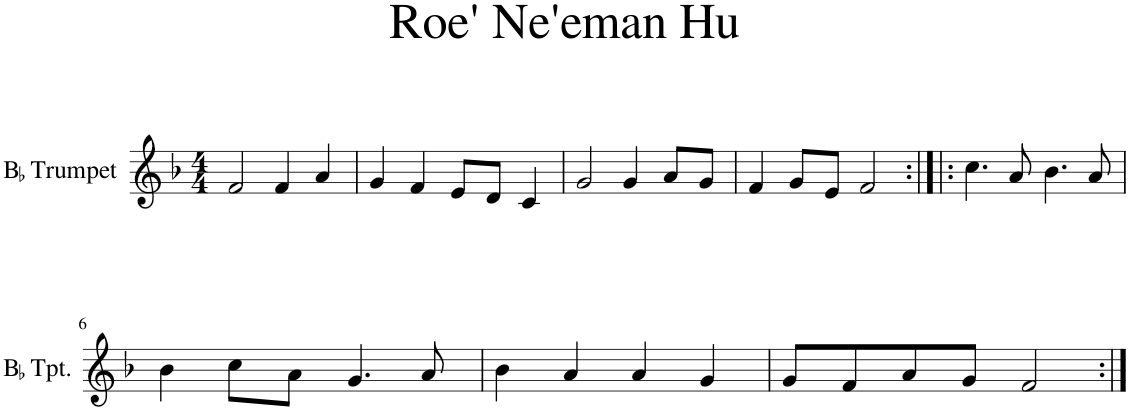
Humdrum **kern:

**kern
*part1
*staff1
*I"BaccidentalFlat Trumpet
*I'BaccidentalFlat Tpt.
*clefG2
*Trd1c2
*k[b-]
*M4/4
=1
2f/
4f/
4a/
=2
4g/
4f/
8e/L
8d/J
4c/
=3
2g/
4g/
8a/L
8g/J
=4
4f/
8g/L
8e/J
2f/
=5:|!|:
4.cc\
8a/
4.b-\
8a/
!!LO:LB:g=z
=6
4b-\
8cc\L
8a\J
4.g/
8a/
=7
4b-\
4a/
4a/
4g/
=8
8g/L
8f/
8a/
8g/J
2f/
=:|!
*-
